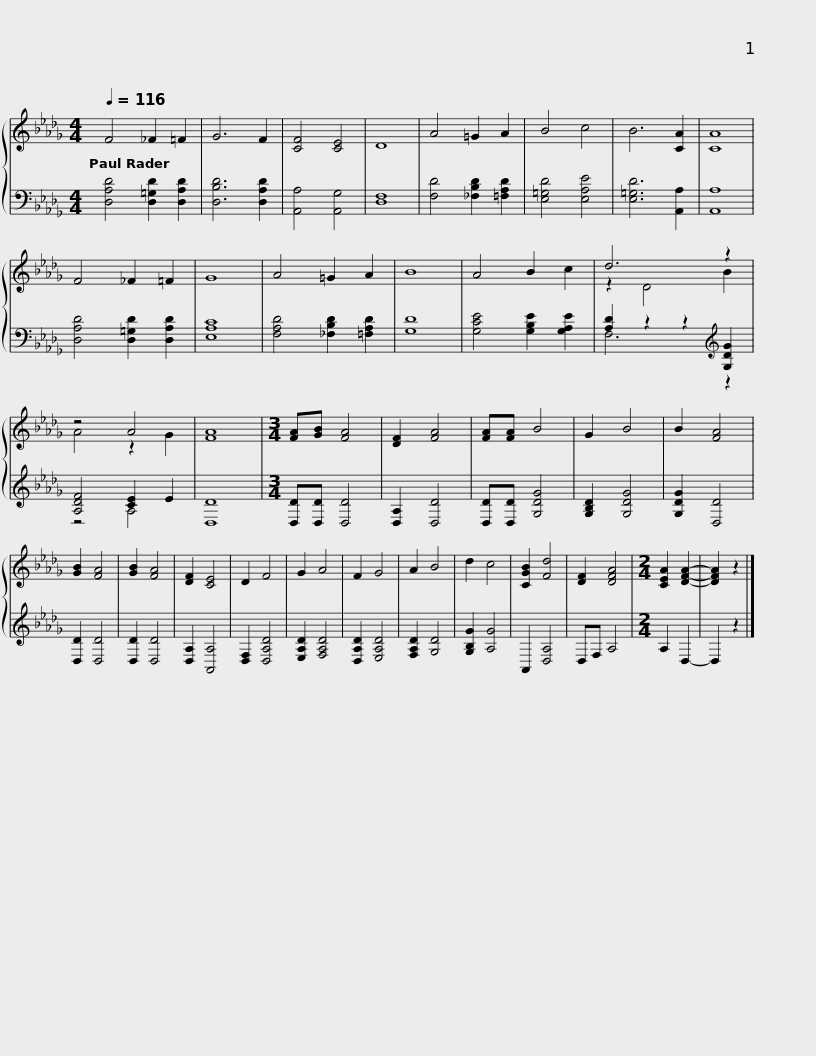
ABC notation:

X:1
%%score { ( 1 3 ) | ( 2 4 ) }
L:1/8
Q:1/4=116
M:4/4
I:linebreak $
K:Db
V:1 treble
V:3 treble
V:2 bass
V:4 bass
V:1
 F4 _F2 =F2 | G6 F2 | [CF]4 [CE]4 | D8 | A4 =G2 A2 | %5
 B4 c4 | B6 [CA]2 | [CA]8 | F4 _F2 =F2 | G8 | %10
 A4 =G2 A2 |$ B8 | A4 B2 c2 | d6 z2 | z4 A4 | %15
 [FA]8 |[M:3/4] [FA][GB] [FA]4 | [DF]2 [FA]4 | [FA][FA] B4 | G2 B4 | %20
 B2 [FA]4 |$ [GB]2 [FA]4 | [GB]2 [FA]4 | [DF]2 [CE]4 | D2 F4 | %25
 G2 A4 | F2 G4 | A2 B4 | d2 c4 | [CGB]2 [Fd]4 | %30
 [DF]2 [DFA]4 |[M:2/4] [CEA]2 [DFA]2- | [DFA]2 z2 |] %33
V:2
 [D,A,D]4 [D,=G,D]2 [D,A,D]2 | [D,B,D]6 [D,A,D]2 | [A,,A,]4 [A,,G,]4 | [D,F,]8 | [F,D]4 [_F,B,D]2 [=F,A,D]2 | %5
 [E,=G,D]4 [E,A,E]4 | [E,=G,D]6 [A,,A,]2 | [A,,A,]8 | [D,A,D]4 [D,=G,D]2 [D,A,D]2 | [E,A,C]8 | %10
 [F,A,D]4 [_F,B,D]2 [=F,A,D]2 |$ [G,D]8 | [G,CE]4 [G,B,E]2 [G,A,E]2 | [A,D]2 z2 z2[K:treble] [G,DG]2 | [A,DF]4 [CE]2 E2 | %15
 [D,D]8 |[M:3/4] [D,D][D,D] [D,D]4 | [D,A,]2 [D,D]4 | [D,D][D,D] [G,DG]4 | [G,B,D]2 [G,DG]4 | %20
 [G,DG]2 [D,D]4 |$ [D,D]2 [D,D]4 | [D,D]2 [D,D]4 | [D,A,]2 [A,,A,]4 | [D,F,]2 [D,A,D]4 | %25
 [E,A,D]2 [F,A,D]4 | [D,A,D]2 [E,A,D]4 | [F,A,D]2 [G,D]4 | [G,B,G]2 [A,G]4 | A,,2 [D,A,]4 | %30
 D,F, A,4 |[M:2/4] A,2 D,2- | D,2 z2 |] %33
V:3
 x8 | x8 | x8 | x8 | x8 | %5
 x8 | x8 | x8 | x8 | x8 | %10
 x8 |$ x8 | x8 | z2 D4 B2 | A4 z2 G2 | %15
 x8 |[M:3/4] x6 | x6 | x6 | x6 | %20
 x6 |$ x6 | x6 | x6 | x6 | %25
 x6 | x6 | x6 | x6 | x6 | %30
 x6 |[M:2/4] x4 | x4 |] %33
V:4
 x8 | x8 | x8 | x8 | x8 | %5
 x8 | x8 | x8 | x8 | x8 | %10
 x8 |$ x8 | x8 | F,6[K:treble] z2 | z4 A,4 | %15
 x8 |[M:3/4] x6 | x6 | x6 | x6 | %20
 x6 |$ x6 | x6 | x6 | x6 | %25
 x6 | x6 | x6 | x6 | x6 | %30
 x6 |[M:2/4] x4 | x4 |] %33
